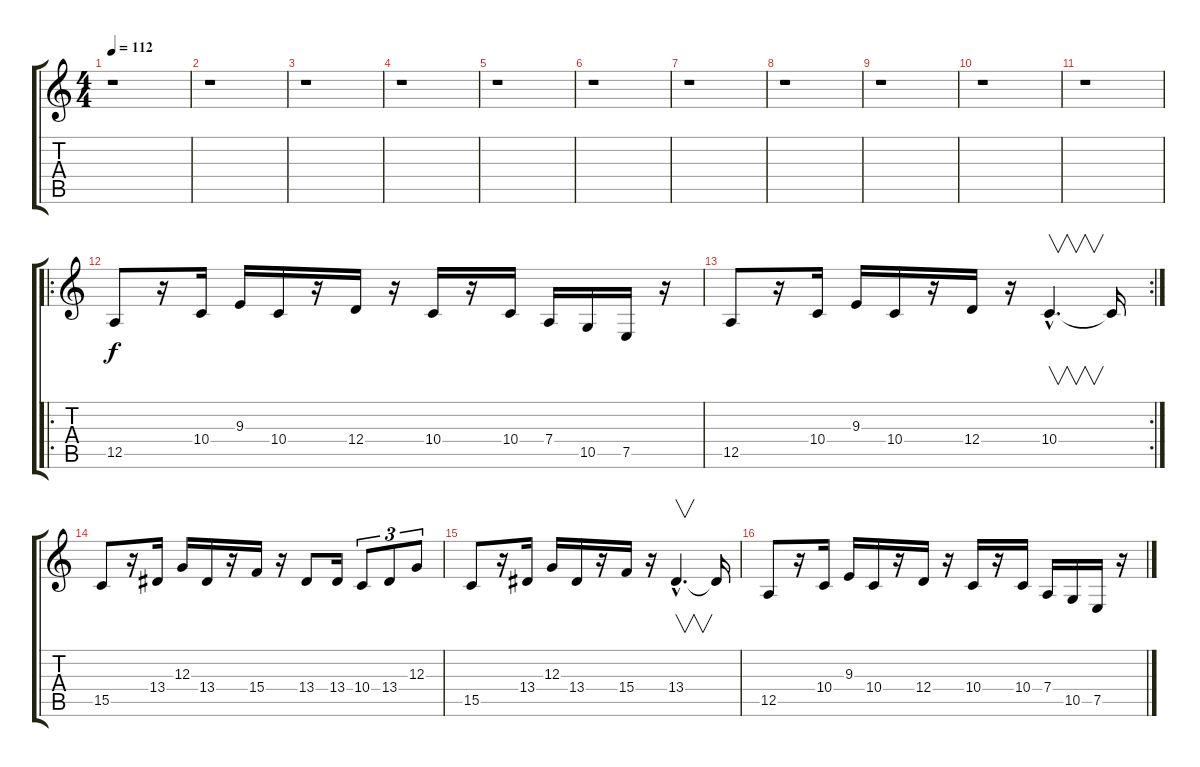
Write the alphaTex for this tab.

\track "" {instrument rockorgan}
\staff {score tabs}
\tuning (E4 B3 G3 D3 A2 E2) {hide}
\ts (4 4)
\tempo 112
\clef g2
\ks c
r.1{dy f} |
r.1 |
r.1 |
r.1 |
r.1 |
r.1 |
r.1 |
r.1 |
r.1 |
r.1 |
r.1 |
\ro
12.5.8 r.16 10.4.16 9.3.16 10.4.16 r.16 12.4.16 r.16 10.4.16 r.16 10.4.16 7.4.16 10.5.16 7.5.16 r.16 |
\rc 2
12.5.8 r.16 10.4.16 9.3.16 10.4.16 r.16 12.4.16 r.16 10.4{hac}.4{v d} 10.4{t}.16 |
15.5.8 r.16 13.4.16 12.3.16 13.4.16 r.16 15.4.16 r.16 13.4.8 13.4.16 10.4.8{tu (3 2)} 13.4.8{tu (3 2)} 12.3.8{tu (3 2)} |
15.5.8 r.16 13.4.16 12.3.16 13.4.16 r.16 15.4.16 r.16 13.4{hac}.4{v d} 13.4{t}.16 |
12.5.8 r.16 10.4.16 9.3.16 10.4.16 r.16 12.4.16 r.16 10.4.16 r.16 10.4.16 7.4.16 10.5.16 7.5.16 r.16
